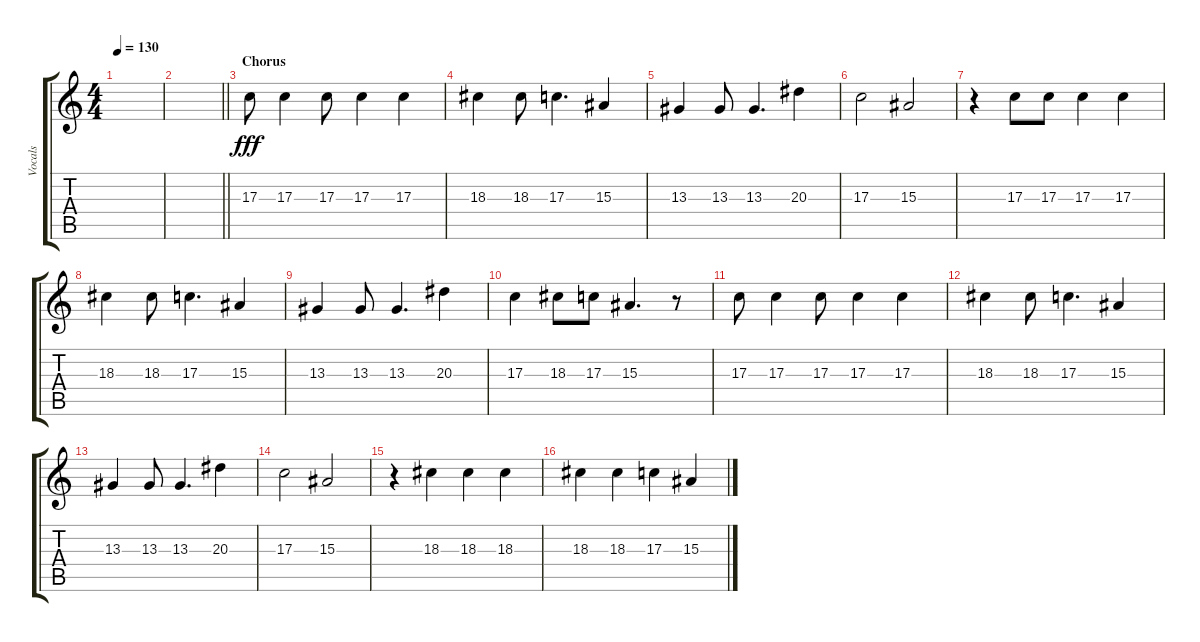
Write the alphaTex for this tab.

\track ("Vocals" "Vocals") {instrument violin}
\staff {score tabs}
\tuning (E4 B3 G3 D3 A2 E2) {hide}
\ts (4 4)
\tempo 130
\clef g2
\ks c
|
\barLineRight lightlight
|
\section ("" "Chorus")
17.3.8{dy fff} 17.3.4 17.3.8 17.3.4 17.3.4 |
18.3.4 18.3.8 17.3.4{d} 15.3.4 |
13.3.4 13.3.8 13.3.4{d} 20.3.4 |
17.3.2 15.3.2 |
r.4 17.3.8 17.3.8 17.3.4 17.3.4 |
18.3.4 18.3.8 17.3.4{d} 15.3.4 |
13.3.4 13.3.8 13.3.4{d} 20.3.4 |
17.3.4 18.3.8 17.3.8 15.3.4{d} r.8 |
17.3.8 17.3.4 17.3.8 17.3.4 17.3.4 |
18.3.4 18.3.8 17.3.4{d} 15.3.4 |
13.3.4 13.3.8 13.3.4{d} 20.3.4 |
17.3.2 15.3.2 |
r.4 18.3.4 18.3.4 18.3.4 |
18.3.4 18.3.4 17.3.4 15.3.4
